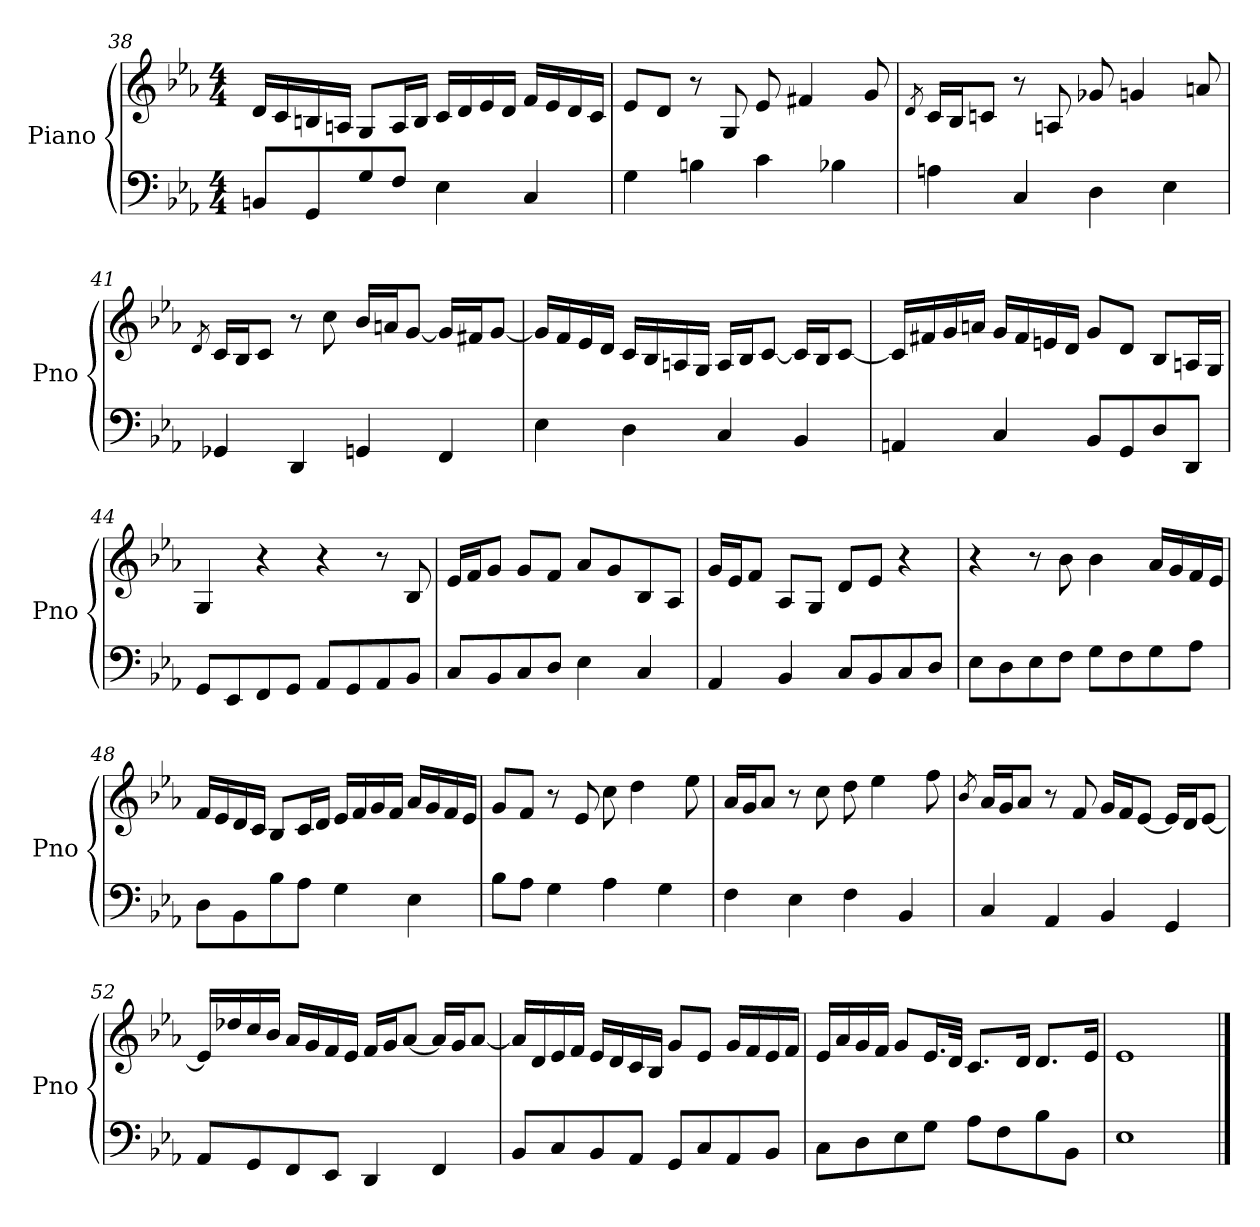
**kern	**kern
*part1	*part1
*staff2	*staff1
*I"Piano	*
*I'Pno	*
*clefF4	*clefG2
*k[b-e-a-]	*k[b-e-a-]
*M4/4	*M4/4
=38	=38
8BBn/L	16d/LL
.	16c/
8GG/	16Bn/
.	16An/JJ
8G/	8G/L
8F/J	16A/L
.	16B/JJ
4E-\	16c/LL
.	16d/
.	16e-/
.	16d/JJ
4C/	16f/LL
.	16e-/
.	16d/
.	16c/JJ
!!LO:LB:g=z
=39	=39
4G\	8e-/L
.	8d/J
4Bn\	8r
.	8G/
4c\	8e-/
.	4f#X/
4B-X\	.
.	8g/
=40	=40
.	8qd/
4An\	16c/LL
.	16B-/J
.	8cn/J
4C/	8r
.	8An/
4D\	8g-X/
.	4gn/
4E-\	.
.	8an/
=41	=41
.	8qd/
4GG-X/	16c/LL
.	16B-/J
.	8c/J
4DD/	8r
.	8cc\
4GGn/	16b-/LL
.	16an/J
.	[8g/J
4FF/	16g/LL]
.	16f#X/J
.	[8g/J
!!LO:PB:g=z
=42	=42
4E-\	16g/LL]
.	16f/
.	16e-/
.	16d/JJ
4D\	16c/LL
.	16B-/
.	16An/
.	16G/JJ
4C/	16A/LL
.	16B-/J
.	[8c/J
4BB-/	16c/LL]
.	16B-/J
.	[8c/J
=43	=43
4AAn/	16c/LL]
.	16f#X/
.	16g/
.	16an/JJ
4C/	16g/LL
.	16f#/
.	16en/
.	16d/JJ
8BB-/L	8g/L
8GG/	8d/J
8D/	8B-/L
8DD/J	16An/L
.	16G/JJ
=44	=44
8GG/L	4G/
8EE-/	.
8FF/	4r
8GG/J	.
8AA-/L	4r
8GG/	.
8AA-/	8r
8BB-/J	8B-/
!!LO:LB:g=z
=45	=45
8C/L	16e-/LL
.	16f/J
8BB-/	8g/J
8C/	8g/L
8D/J	8f/J
4E-\	8a-/L
.	8g/
4C/	8B-/
.	8A-/J
=46	=46
4AA-/	16g/LL
.	16e-/J
.	8f/J
4BB-/	8A-/L
.	8G/J
8C/L	8d/L
8BB-/	8e-/J
8C/	4r
8D/J	.
=47	=47
8E-\L	4r
8D\	.
8E-\	8r
8F\J	8b-\
8G\L	4b-\
8F\	.
8G\	16a-/LL
.	16g/
8A-\J	16f/
.	16e-/JJ
=48	=48
8D\L	16f/LL
.	16e-/
8BB-\	16d/
.	16c/JJ
8B-\	8B-/L
8A-\J	16c/L
.	16d/JJ
4G\	16e-/LL
.	16f/
.	16g/
.	16f/JJ
4E-\	16a-/LL
.	16g/
.	16f/
.	16e-/JJ
!!LO:LB:g=z
=49	=49
8B-\L	8g/L
8A-\J	8f/J
4G\	8r
.	8e-/
4A-\	8cc\
.	4dd\
4G\	.
.	8ee-\
=50	=50
4F\	16a-/LL
.	16g/J
.	8a-/J
4E-\	8r
.	8cc\
4F\	8dd\
.	4ee-\
4BB-/	.
.	8ff\
=51	=51
.	8qb-/
4C/	16a-/LL
.	16g/J
.	8a-/J
4AA-/	8r
.	8f/
4BB-/	16g/LL
.	16f/J
.	[8e-/J
4GG/	16e-/LL]
.	16d/J
.	[8e-/J
=52	=52
8AA-/L	16e-/LL]
.	16dd-X/
8GG/	16cc/
.	16b-/JJ
8FF/	16a-/LL
.	16g/
8EE-/J	16f/
.	16e-/JJ
4DD/	16f/LL
.	16g/J
.	[8a-/J
4FF/	16a-/LL]
.	16g/J
.	[8a-/J
!!LO:LB:g=z
=53	=53
8BB-/L	16a-/LL]
.	16d/
8C/	16e-/
.	16f/JJ
8BB-/	16e-/LL
.	16d/
8AA-/J	16c/
.	16B-/JJ
8GG/L	8g/L
8C/	8e-/J
8AA-/	16g/LL
.	16f/
8BB-/J	16e-/
.	16f/JJ
=54	=54
8C\L	16e-/LL
.	16a-/
8D\	16g/
.	16f/JJ
8E-\	8g/L
8G\J	16.e-/L
.	32d/JJk
8A-\L	8.c/L
8F\	.
.	16d/Jk
8B-\	8.d/L
8BB-\J	.
.	16e-/Jk
=55	=55
1E-	1e-
==	==
*-	*-
